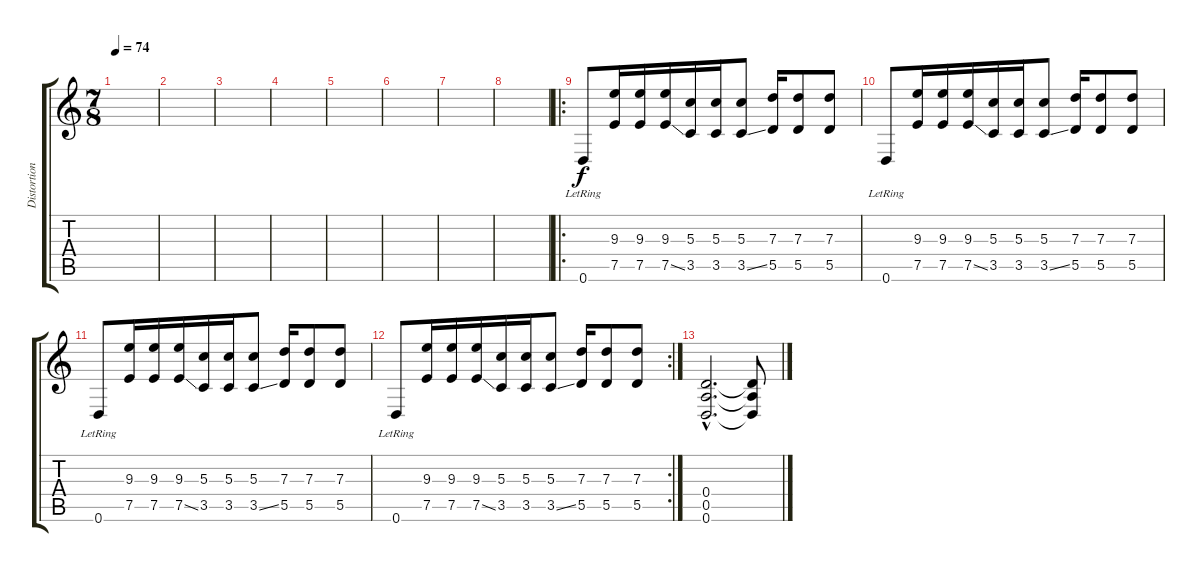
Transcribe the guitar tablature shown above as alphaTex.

\track ("Distortion Guitar II" "Distortion") {instrument distortionguitar}
\staff {score tabs}
\tuning (E4 B3 G3 D3 A2 D2) {hide}
\ts (7 8)
\tempo 74
\clef g2
\ks c
|
|
|
|
|
|
|
|
\ro
0.6{lr}.8 (9.3 7.5).16 (9.3 7.5).16 (9.3 7.5{ss}).16 (5.3 3.5).16 (5.3 3.5).16 (5.3 3.5{ss}).8 (7.3 5.5).16 (7.3 5.5).8 (7.3 5.5).8 |
0.6{lr}.8 (9.3 7.5).16 (9.3 7.5).16 (9.3 7.5{ss}).16 (5.3 3.5).16 (5.3 3.5).16 (5.3 3.5{ss}).8 (7.3 5.5).16 (7.3 5.5).8 (7.3 5.5).8 |
0.6{lr}.8 (9.3 7.5).16 (9.3 7.5).16 (9.3 7.5{ss}).16 (5.3 3.5).16 (5.3 3.5).16 (5.3 3.5{ss}).8 (7.3 5.5).16 (7.3 5.5).8 (7.3 5.5).8 |
\rc 2
0.6{lr}.8 (9.3 7.5).16 (9.3 7.5).16 (9.3 7.5{ss}).16 (5.3 3.5).16 (5.3 3.5).16 (5.3 3.5{ss}).8 (7.3 5.5).16 (7.3 5.5).8 (7.3 5.5).8 |
(0.4{hac} 0.5{hac} 0.6{hac}).2{d} (0.4{t} 0.5{t} 0.6{t}).8
